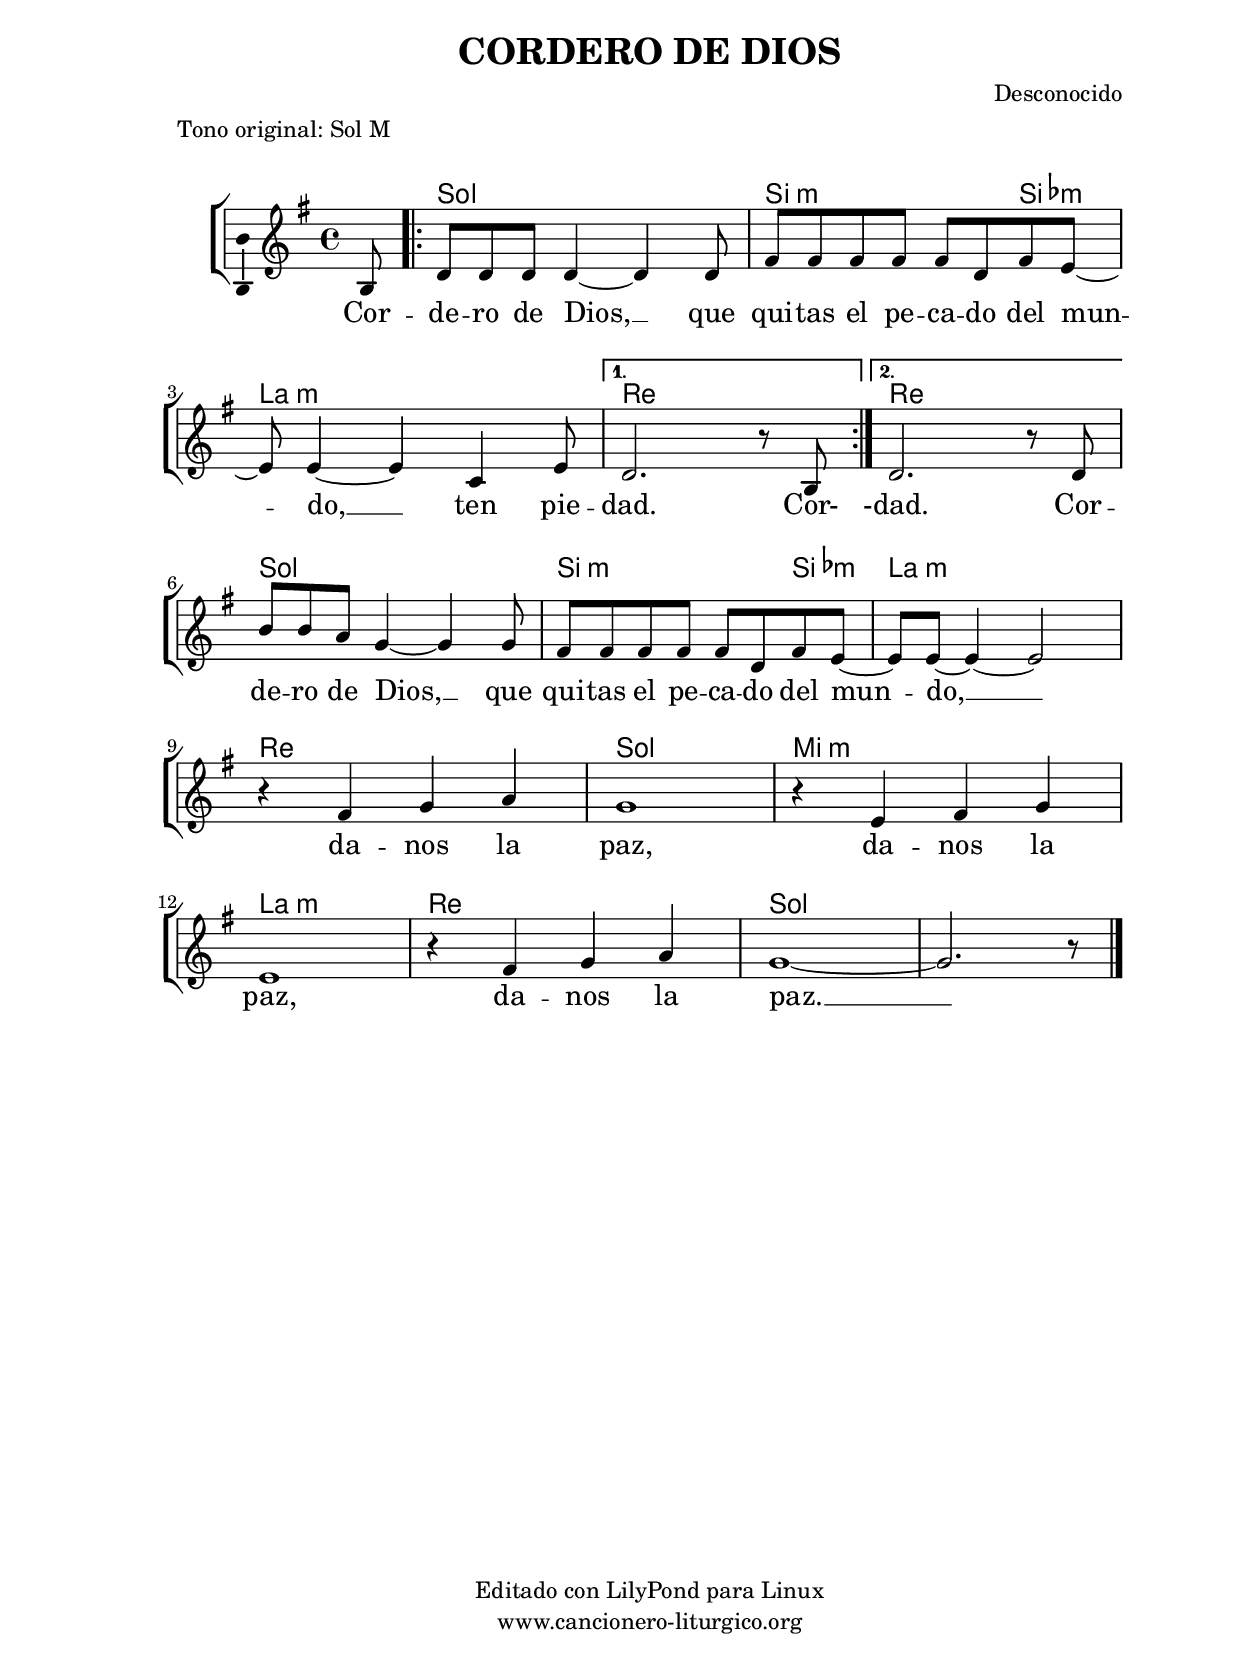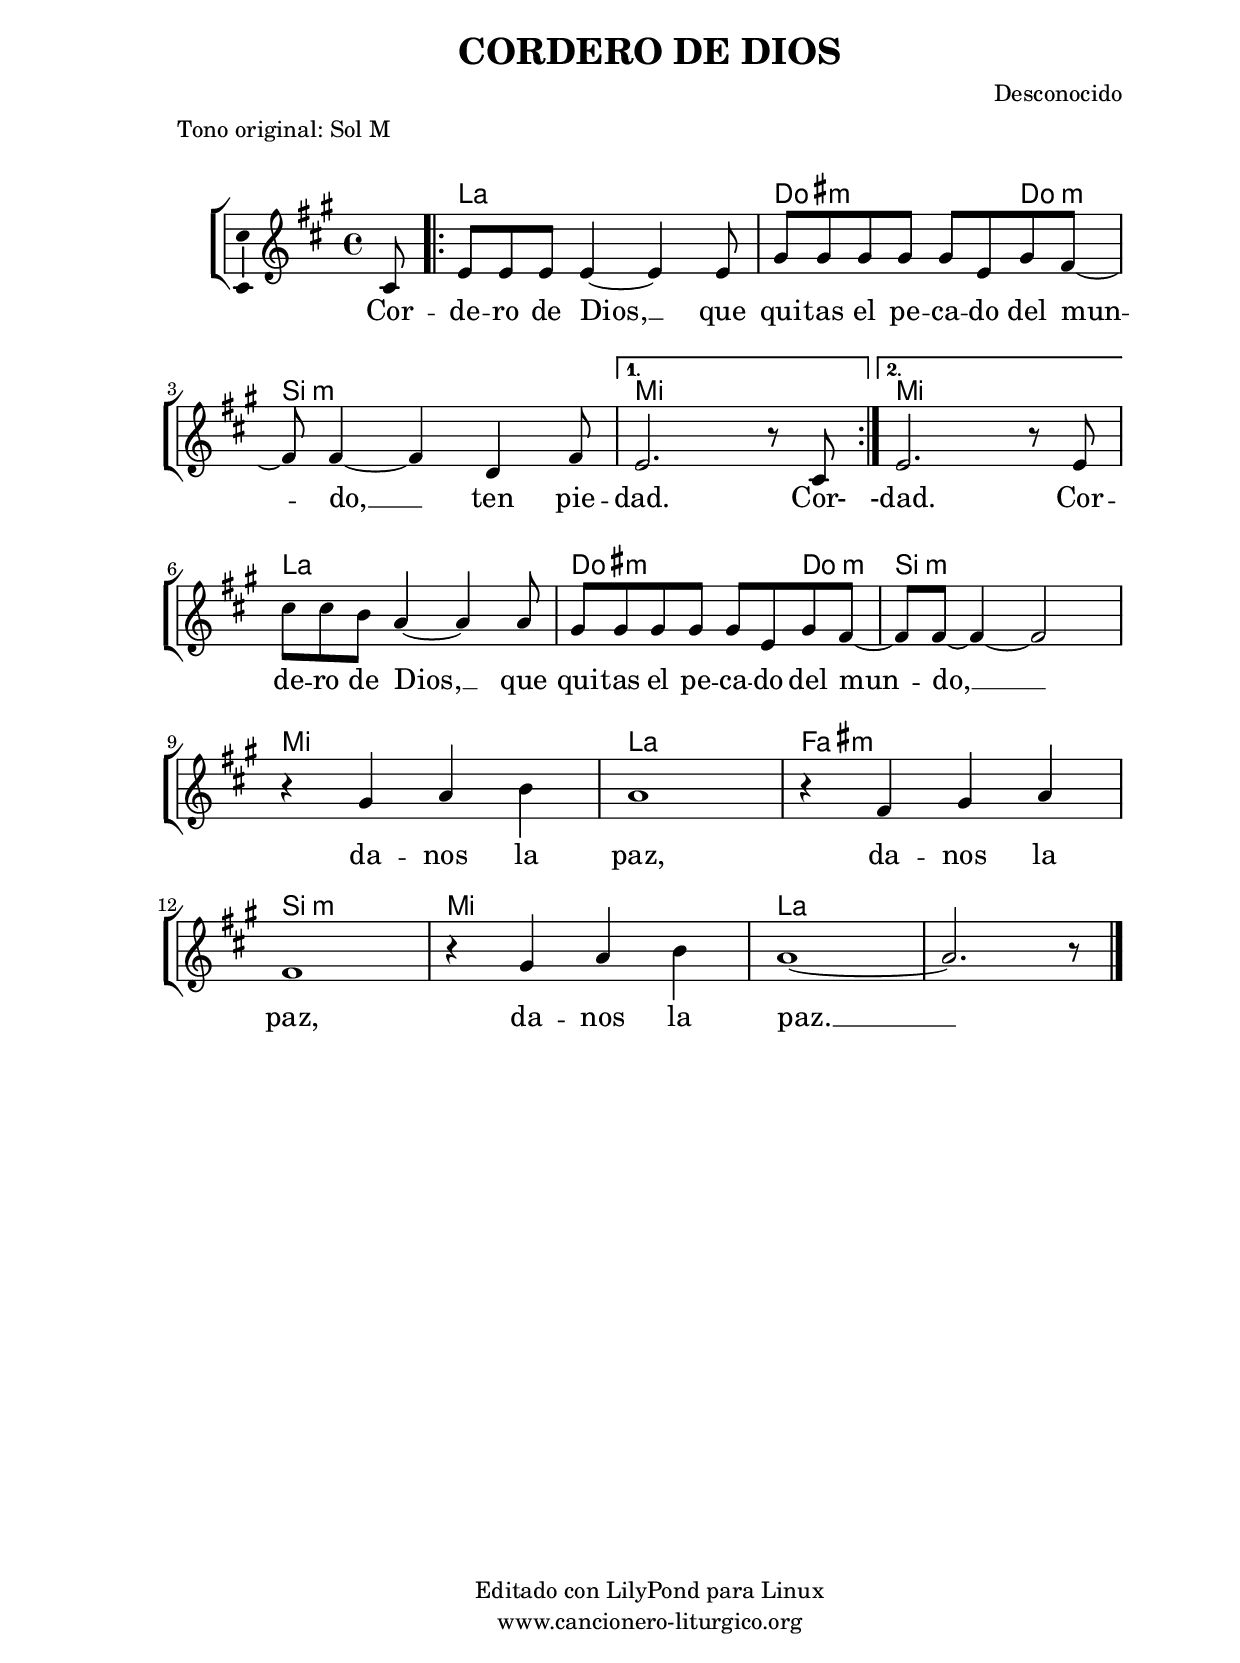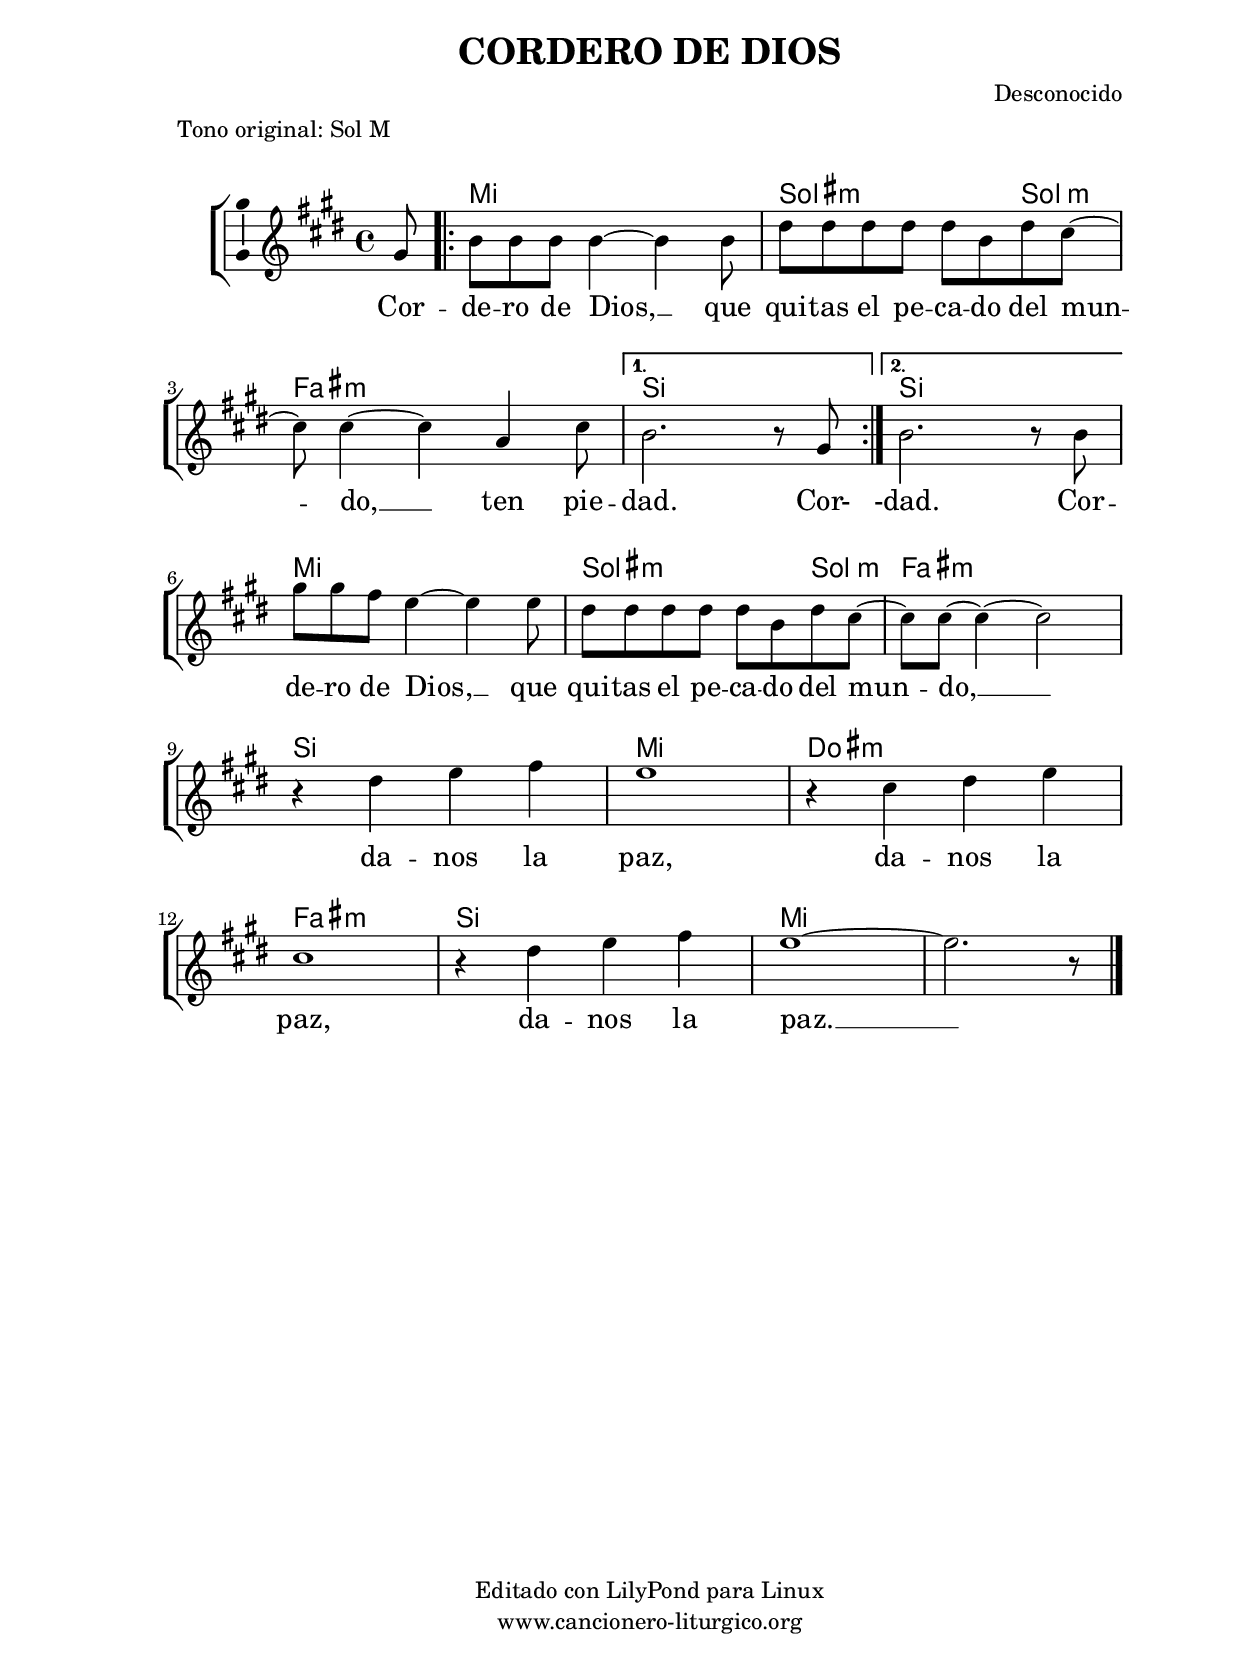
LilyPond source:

%
%para convertir .midi en .wav:
%timidity filename.midi -Ow -o finename.wav
%
%
%Para convertir de .wav a .mp3:
%lame -h -m j filename.wav
%
%
%para escuchar el midi:
%timidity nombrefichero.midi
%


%versión de lilypond para la que se ha escrito esta partitura:
\version "2.16.0"

	%Tamaño papel
	#(set-default-paper-size "a4")
	%Tamaño partitura
	#(set-global-staff-size 20)
	%No responde al pulsar sobre una nota
	#(ly:set-option 'point-and-click #f)

%parámetros del encabezamiento:
\header {
	title = "CORDERO DE DIOS"
	subtitle = ""
	composer = "Desconocido"
	poet = ""
	meter = "Tono original: Sol M"
	arranger = ""
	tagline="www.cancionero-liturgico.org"
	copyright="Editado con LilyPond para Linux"
	}

%parámetros asociados al papel:
\paper  {
	oddHeaderMarkup = \markup {\fill-line { \on-the-fly #not-first-page \fromproperty #'header:title \on-the-fly #not-first-page \fromproperty #'header:composer }}
	evenHeaderMarkup = \markup {\fill-line { \fromproperty #'header:composer \fromproperty #'header:title }}
	#(set-paper-size "a4")
	print-page-number = ##f
	first-page-number = 1
	print-first-page-number = ##f
%	head-separation = 3.0 \cm
	top-margin = 2.0 \cm
	bottom-margin = 0.5\cm
%%%	bottom-margin = -2.0\cm
	left-margin = 3.0 \cm
	line-width = 16.0 \cm 
	indent = 8\mm
	interscoreline = 2.\mm
	between-system-space = 15\mm
%	para que las partituras no llenen la hoja:
	ragged-bottom = ##t
%	idem para la última hoja:
	ragged-last-bottom = ##f
%	para que las partituras llenen el ancho del papel:
	ragged-last = ##f
	after-title-space = 2.5 \cm
%page-count=1
system-count=5

	%Flexible Vertical Spacing
%	markup-markup-spacing =
%	#'((basic-distance . 15) (minimum-distance . 15) (padding . 3))
	markup-system-spacing =
	#'((basic-distance . 15) (minimum-distance . 15) (padding . 3))
	system-system-spacing =
	#'((basic-distance . 15) (minimum-distance . 15) (padding . 3))
	score-system-spacing =
	#'((basic-distance . 15) (minimum-distance . 15) (padding . 5))
%	top-system-spacing = % header
%	#'((basic-distance . 8) (minimum-distance . 0) (padding . 0))
%	top-markup-spacing =
%	#'((basic-distance . 20) (minimum-distance . 20) (padding . 0))
	last-bottom-spacing = % footer
	#'((basic-distance . 5) (minimum-distance . 5) (padding . 0))
%	score-markup-spacing =
%	#'((basic-distance . 16) (minimum-distance . 13) (padding . 0))

	}


%parámetros que afectan a toda la partitura:
global =  {
	%clave de sol (G):
	\clef G
	%armadura:
%	\transpose g f
	\key g \major
	\tempo 4=115
	\set Score.tempoHideNote = ##t
	}


acordes = {
	\italianChords
	\chordmode {
%	\transpose g f
{

s8
\repeat volta 2 {
g1 b2.:m bes4:m a1:m
}
\alternative {
{
d1
}
{
d1
}
}

g1 b2.:m bes4:m a1:m d g e:m a:m d g g2. s8 %s8

	}
	}
}


melodia = 
%	\transpose g f
{
	\relative c'{
	\time 4/4

\partial8
b8
\repeat volta 2 {
d8 d d d4~d d8
fis8 fis fis fis fis d fis e~
e8 e4~e c e8
}
\alternative {
{
d2. r8 b8
}
{
d2. r8 d8
}
}

\break

b'8 b a g4~g g8
fis8 fis fis fis fis d fis e~
e8 e~e4~e2
r4 fis4 g a
g1
r4 e4 fis g
e1
r4 fis4 g a
g1~
g2. r8 %s8

\bar "|."
}
}






texto = \lyricmode {
Cor -- de -- ro de Dios, __
que qui -- tas el pe -- ca -- do del mun -- do, __

ten pie -- dad.
Cor-

-dad.

Cor -- de -- ro de Dios, __
que qui -- tas el pe -- ca -- do del mun -- do, __
da -- nos la paz, da -- nos la paz, da -- nos la paz. __

	}


acordesStaff = \context ChordNames = acordesStaff <<
	\set chordChanges = ##t
	\acordes
	>>


vozStaff = \context Voice = vozStaff
\with {\consists "Ambitus_engraver"}
<<
%	\set Staff.instrumentName = ""
%	\set Staff.shortInstrumentName = ""
%	\set Staff.midiInstrument = #"clarinet"
%	\set Staff.midiInstrument = #"cello"
%	\set Staff.midiInstrument = #"flute"
	\set Staff.midiInstrument = #"electric guitar (jazz)"
%	\set Staff.midiInstrument = #"english horn"
%	\set Staff.midiInstrument = #"violin"
%	\set Staff.midiInstrument = #"glockenspiel"
	\set Staff.midiMinimumVolume = #0.7
	\set Staff.midiMaximumVolume = #0.9
	\global
	\melodia
	>>

textoStaff = \context Lyrics = textoStaff <<
	\lyricsto vozStaff \texto
	>>

\book {
	\score {
		\context ChoirStaff {
			\override StaffGroup.SystemStartBracket #'collapse-height = #1
			\override Score.SystemStartBar #'collapse-height = #1
			<<
			\acordesStaff
			\vozStaff
			\textoStaff
			>>
			}
		\layout {
	    		\context {
				\Lyrics
				\override LyricText #'font-size = #2
				}
	   		 \context {
				\Score
				\override StaffSymbol #'staff-space = #(magstep +3)
				}
			}
		}
	\score {
		\unfoldRepeats
		\context ChoirStaff {
			<<
			\acordesStaff
			\vozStaff
			>>
			}
		\midi {
	  		\context {
	  			\Score
				tempoWholesPerMinute = #(ly:make-moment 70 4)
				}
			}
		}
	}



#(define output-suffix "C")
\book {
	\score {
		\context ChoirStaff {
			\override StaffGroup.SystemStartBracket #'collapse-height = #1
			\override Score.SystemStartBar #'collapse-height = #1
\transpose c d
			<<
			\acordesStaff
			\vozStaff
			\textoStaff
			>>
			}
		\layout {
	    		\context {
				\Lyrics
				\override LyricText #'font-size = #2
				}
	   		 \context {
				\Score
				\override StaffSymbol #'staff-space = #(magstep +3)
				}
			}
		}
	}

#(define output-suffix "S")
\book {
	\score {
		\context ChoirStaff {
			\override StaffGroup.SystemStartBracket #'collapse-height = #1
			\override Score.SystemStartBar #'collapse-height = #1
\transpose c a
			<<
			\acordesStaff
			\vozStaff
			\textoStaff
			>>
			}
		\layout {
	    		\context {
				\Lyrics
				\override LyricText #'font-size = #2
				}
	   		 \context {
				\Score
				\override StaffSymbol #'staff-space = #(magstep +3)
				}
			}
		}
	}


